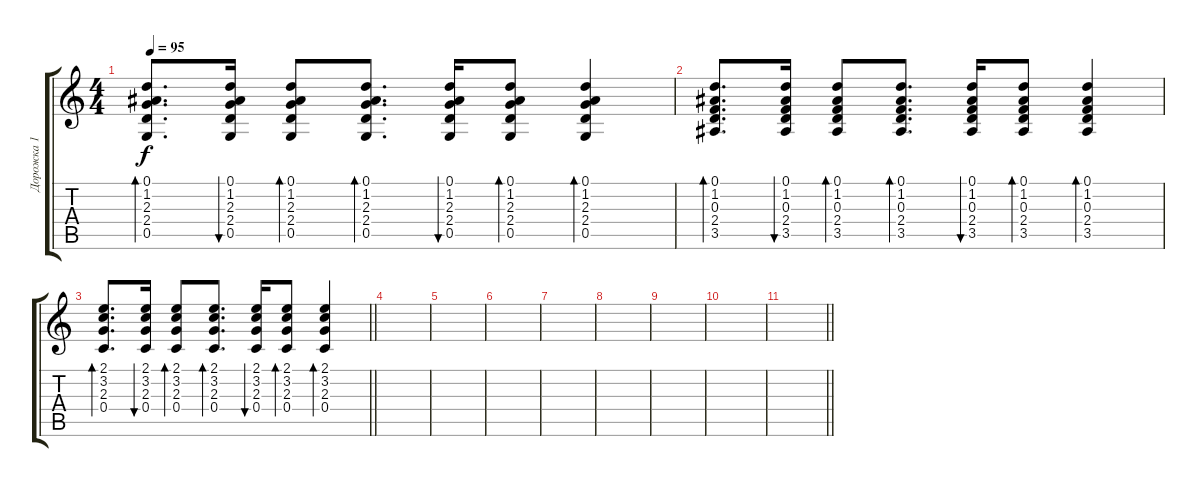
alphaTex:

\track ("Дорожка 1" "Дорожка 1") {instrument acousticguitarsteel}
\staff {score tabs}
\tuning (D4 A3 F3 C3 G2 C2) {hide}
\ts (4 4)
\tempo 95
\clef g2
\ks c
(0.1 1.2 2.3 2.4 0.5).8{d bd 60 dy f} (0.1 1.2 2.3 2.4 0.5).16{bu 60} (0.1 1.2 2.3 2.4 0.5).8{bd 60} (0.1 1.2 2.3 2.4 0.5).8{d bd 60} (0.1 1.2 2.3 2.4 0.5).16{bu 60} (0.1 1.2 2.3 2.4 0.5).8{bd 60} (0.1 1.2 2.3 2.4 0.5).4{bd 60} |
(0.1 1.2 0.3 2.4 3.5).8{d bd 60} (0.1 1.2 0.3 2.4 3.5).16{bu 60} (0.1 1.2 0.3 2.4 3.5).8{bd 60} (0.1 1.2 0.3 2.4 3.5).8{d bd 60} (0.1 1.2 0.3 2.4 3.5).16{bu 60} (0.1 1.2 0.3 2.4 3.5).8{bd 60} (0.1 1.2 0.3 2.4 3.5).4{bd 60} |
\barLineRight lightlight
(2.1 3.2 2.3 0.4).8{d bd 60} (2.1 3.2 2.3 0.4).16{bu 60} (2.1 3.2 2.3 0.4).8{bd 60} (2.1 3.2 2.3 0.4).8{d bd 60} (2.1 3.2 2.3 0.4).16{bu 60} (2.1 3.2 2.3 0.4).8{bd 60} (2.1 3.2 2.3 0.4).4{bd 60} |
|
|
|
|
|
|
|
\barLineRight lightlight
